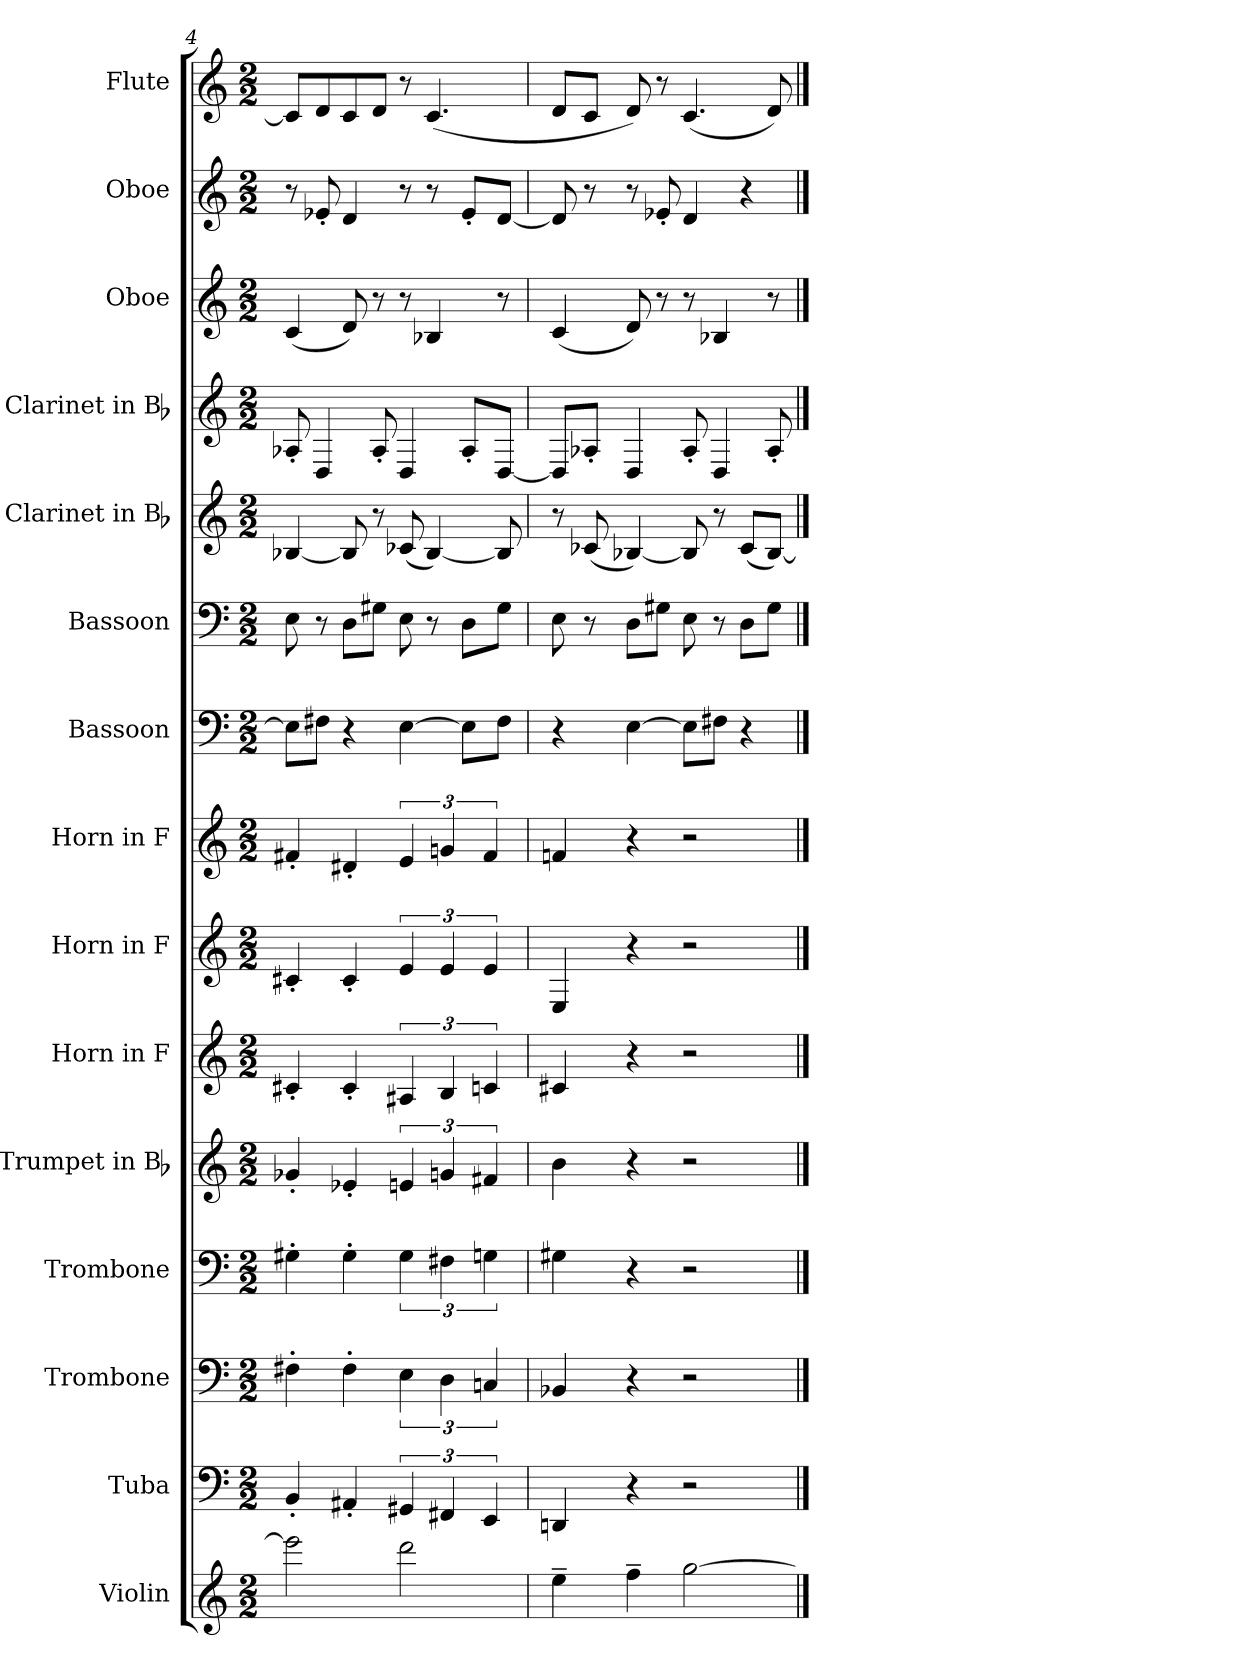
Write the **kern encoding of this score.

**kern	**kern	**kern	**kern	**kern	**kern	**kern	**kern	**kern	**kern	**kern	**kern	**kern	**kern	**kern
*part15	*part14	*part13	*part12	*part11	*part10	*part9	*part8	*part7	*part6	*part5	*part4	*part3	*part2	*part1
*staff15	*staff14	*staff13	*staff12	*staff11	*staff10	*staff9	*staff8	*staff7	*staff6	*staff5	*staff4	*staff3	*staff2	*staff1
*I"Violin	*I"Tuba	*I"Trombone	*I"Trombone	*I"Trumpet in Bb	*I"Horn in F	*I"Horn in F	*I"Horn in F	*I"Bassoon	*I"Bassoon	*I"Clarinet in Bb	*I"Clarinet in Bb	*I"Oboe	*I"Oboe	*I"Flute
*I'Vln.	*I'Tba.	*I'Tbn.	*I'Tbn.	*I'Tpt.	*I'Hn.	*I'Hn.	*I'Hn.	*I'Bsn.	*I'Bsn.	*I'Cl.	*I'Cl.	*I'Ob.	*I'Ob.	*I'Fl.
*clefG2	*clefF4	*clefF4	*clefF4	*clefG2	*clefG2	*clefG2	*clefG2	*clefF4	*clefF4	*clefG2	*clefG2	*clefG2	*clefG2	*clefG2
*k[]	*k[]	*k[]	*k[]	*k[]	*	*	*	*k[]	*k[]	*k[]	*k[]	*k[]	*k[]	*k[]
*M2/2	*M2/2	*M2/2	*M2/2	*M2/2	*M2/2	*M2/2	*M2/2	*M2/2	*M2/2	*M2/2	*M2/2	*M2/2	*M2/2	*M2/2
=4	=4	=4	=4	=4	=4	=4	=4	=4	=4	=4	=4	=4	=4	=4
2eee]	4BB'	4F#X'	4G#X'	4g-X'	4c#X'	4c#X'	4f#X'	8EL]	8E	[4B-X	8A-X'	(4c	8r	8cL]
.	.	.	.	.	.	.	.	8F#XJ	8r	.	4D	.	8e-X'	8d
.	4AA#X'	4F#'	4G#'	4e-X'	4c#'	4c#'	4d#X'	4r	8DL	8B-]	.	8d)	4d	8c
.	.	.	.	.	.	.	.	.	8G#XJ	8r	8A-'	8r	.	8dJ
2ddd	6GG#X	6E	6G#	6en	6A#X	6e	6e	[4E	8E	(8c-X	4D	8r	8r	8r
.	.	.	.	.	.	.	.	.	8r	[4B-)	.	4B-X	8r	(4.c
.	6FF#X	6D	6F#X	6gn	6B	6e	6gn	.	.	.	.	.	.	.
.	.	.	.	.	.	.	.	8EL]	8DL	.	8A-'L	.	8e-'L	.
.	6EE	6Cn	6Gn	6f#X	6cn	6e	6f#	.	.	.	.	.	.	.
.	.	.	.	.	.	.	.	8F#J	8G#J	8B-]	[8DJ	8r	[8dJ	.
=5	=5	=5	=5	=5	=5	=5	=5	=5	=5	=5	=5	=5	=5	=5
4ee~	4DDn	4BB-X	4G#X	4b	4c#X	4E	4fn	4r	8E	8r	8DL]	(4c	8d]	8dL
.	.	.	.	.	.	.	.	.	8r	(8c-X	8A-X'J	.	8r	8cJ
4ff~	4r	4r	4r	4r	4r	4r	4r	[4E	8DL	[4B-X)	4D	8d)	8r	8d)
.	.	.	.	.	.	.	.	.	8G#XJ	.	.	8r	8e-X'	8r
[2gg	2r	2r	2r	2r	2r	2r	2r	8EL]	8E	8B-]	8A-'	8r	4d	(4.c
.	.	.	.	.	.	.	.	8F#XJ	8r	8r	4D	4B-X	.	.
.	.	.	.	.	.	.	.	4r	8DL	(8c-L	.	.	4r	.
.	.	.	.	.	.	.	.	.	8G#J	[8B-J)	8A-'	8r	.	8d)
==	==	==	==	==	==	==	==	==	==	==	==	==	==	==
*-	*-	*-	*-	*-	*-	*-	*-	*-	*-	*-	*-	*-	*-	*-
